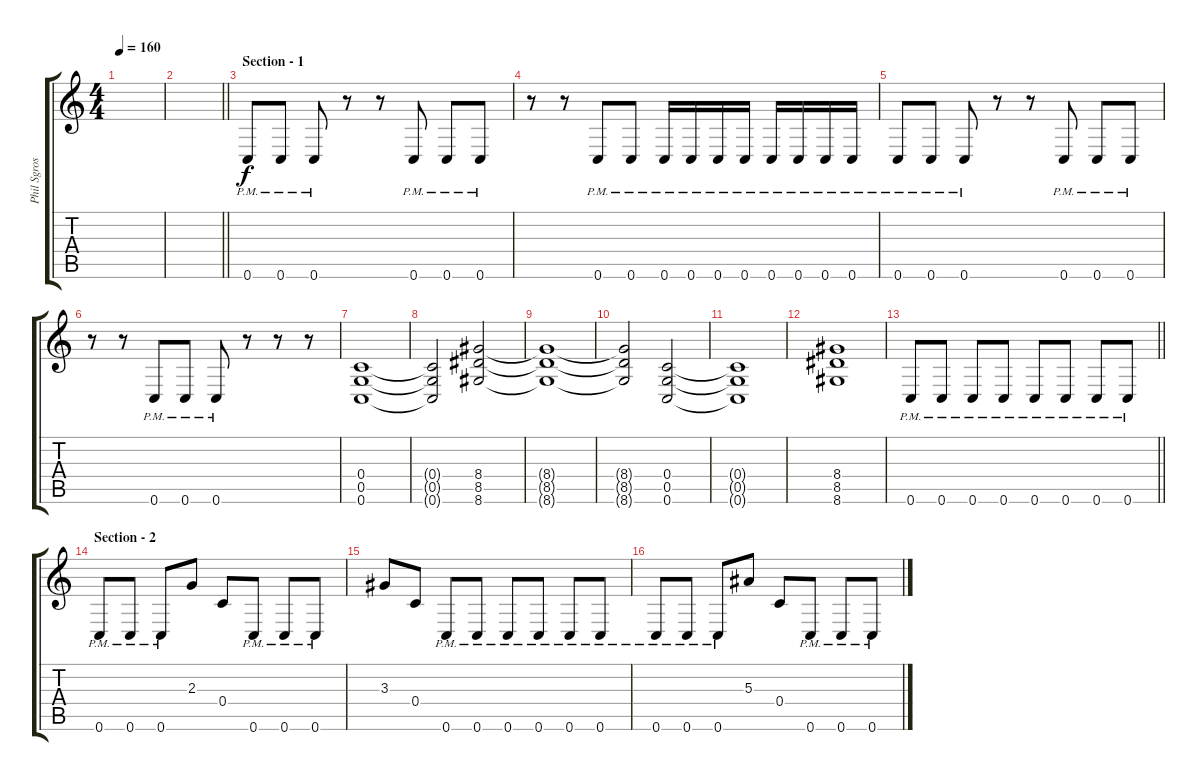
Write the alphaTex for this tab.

\track ("Phil Sgrosso" "Phil Sgros") {instrument distortionguitar}
\staff {score tabs}
\tuning (D4 A3 F3 C3 G2 C2) {hide}
\ts (4 4)
\tempo 160
\clef g2
\ks c
|
\barLineRight lightlight
|
\section ("" "Section - 1")
0.6{pm}.8 0.6{pm}.8 0.6{pm}.8 r.8 r.8 0.6{pm}.8 0.6{pm}.8 0.6{pm}.8 |
r.8 r.8 0.6{pm}.8 0.6{pm}.8 0.6{pm}.16 0.6{pm}.16 0.6{pm}.16 0.6{pm}.16 0.6{pm}.16 0.6{pm}.16 0.6{pm}.16 0.6{pm}.16 |
0.6{pm}.8 0.6{pm}.8 0.6{pm}.8 r.8 r.8 0.6{pm}.8 0.6{pm}.8 0.6{pm}.8 |
r.8 r.8 0.6{pm}.8 0.6{pm}.8 0.6{pm}.8 r.8 r.8 r.8 |
(0.4 0.5 0.6).1 |
(0.4{t} 0.5{t} 0.6{t}).2 (8.4 8.5 8.6).2 |
(8.4{t} 8.5{t} 8.6{t}).1 |
(8.4{t} 8.5{t} 8.6{t}).2 (0.4 0.5 0.6).2 |
(0.4{t} 0.5{t} 0.6{t}).1 |
(8.4 8.5 8.6).1 |
\barLineRight lightlight
0.6{pm}.8 0.6{pm}.8 0.6{pm}.8 0.6{pm}.8 0.6{pm}.8 0.6{pm}.8 0.6{pm}.8 0.6{pm}.8 |
\section ("" "Section - 2")
0.6{pm}.8 0.6{pm}.8 0.6{pm}.8 2.3.8 0.4.8 0.6{pm}.8 0.6{pm}.8 0.6{pm}.8 |
3.3.8 0.4.8 0.6{pm}.8 0.6{pm}.8 0.6{pm}.8 0.6{pm}.8 0.6{pm}.8 0.6{pm}.8 |
0.6{pm}.8 0.6{pm}.8 0.6{pm}.8 5.3.8 0.4.8 0.6{pm}.8 0.6{pm}.8 0.6{pm}.8
